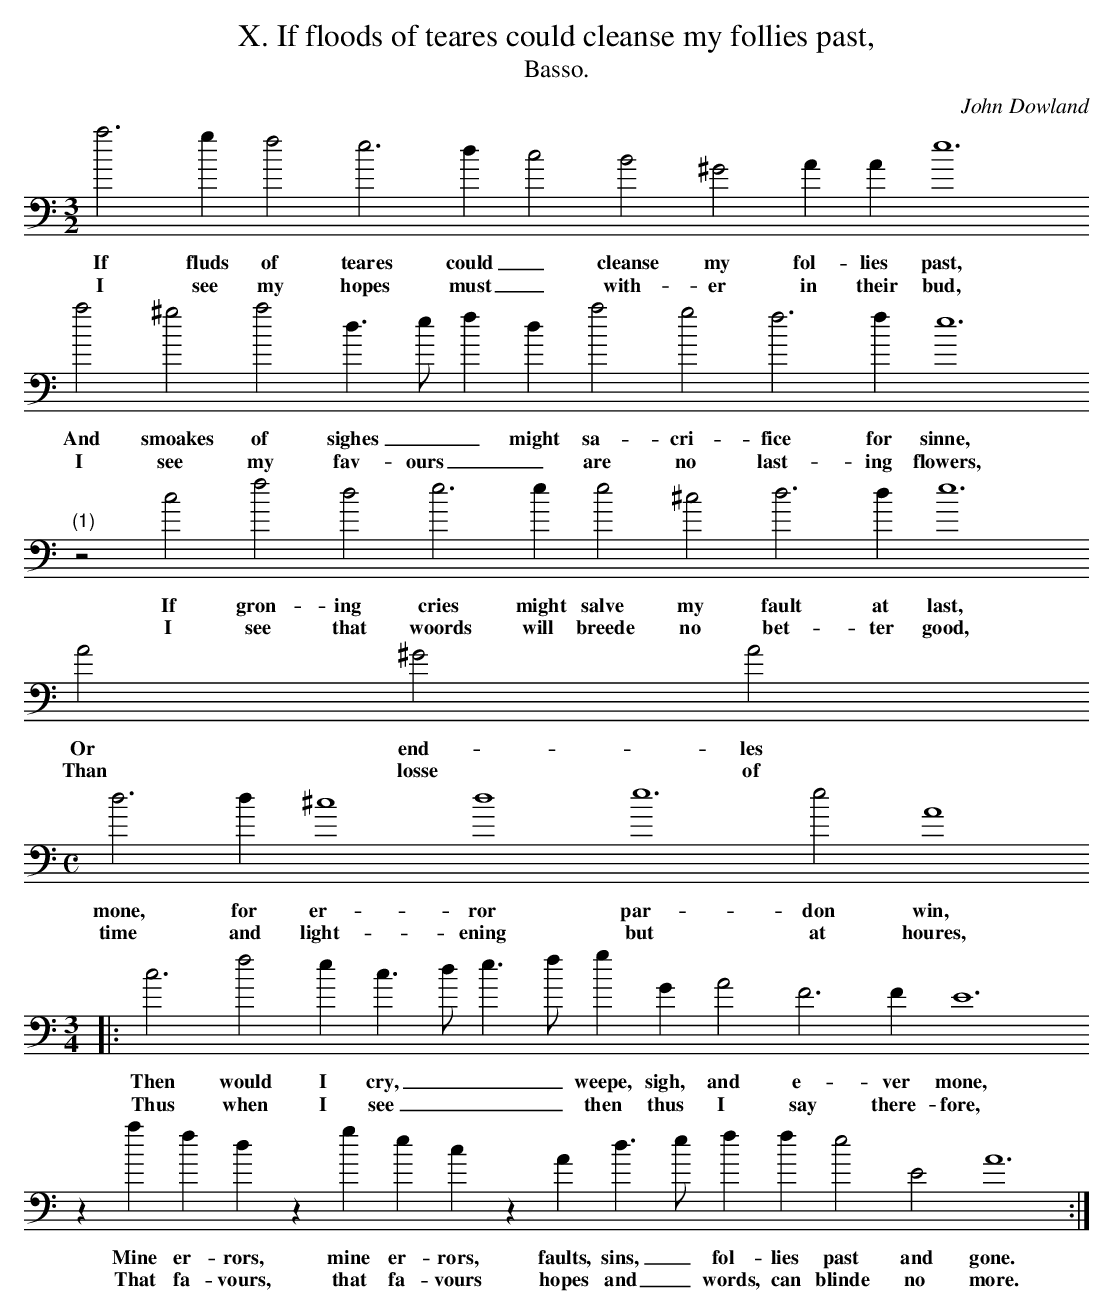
X:1
T:X. If floods of teares could cleanse my follies past,
T:Basso.
C: John Dowland
L:1/2
M:3/2
K:A min bass
a > g f e > d c B ^G A/ A/ e3
w:If fluds of teares could _ cleanse my fol- lies past,
w:I see my hopes must _ with- er in their bud,
a ^g a d3/4 e// f/ d/ a g f > f e3
w:And smoakes of sighes _ _ might sa- cri- fice for sinne,
w:I see my fav- ours _ _ are no last- ing flowers,
"(1)"z c f d e > e e ^c d > d e3
w:If gron- ing cries might salve my fault at last,
w:I see that woords will breede no bet- ter good,
A ^G A
w:Or end- les
w:Than losse of
M:C
L:1/2
d > d ^c2 d2 e3 e A2
w:mone, for er- ror par- don win,
w:time and light- ening but at houres,
M:3/4
L:1/2
|:c3/2 f e/ c3/4 d// e3/4 f// g/ G/ A F > F E3
w:Then would I cry, _ _ _ weepe, sigh, and e- ver mone,
w:Thus when I see _ _ _ then thus I say there- fore,
z/ a/ f/ d/ z/ g/ e/ c/ z/ A/ d3/4 e// f/ f/ e E A3 :|
w:Mine er- rors, mine er- rors, faults, sins, _ fol- lies past and gone.
w:That fa- vours,  that fa- vours hopes and _ words, can blinde no more.
